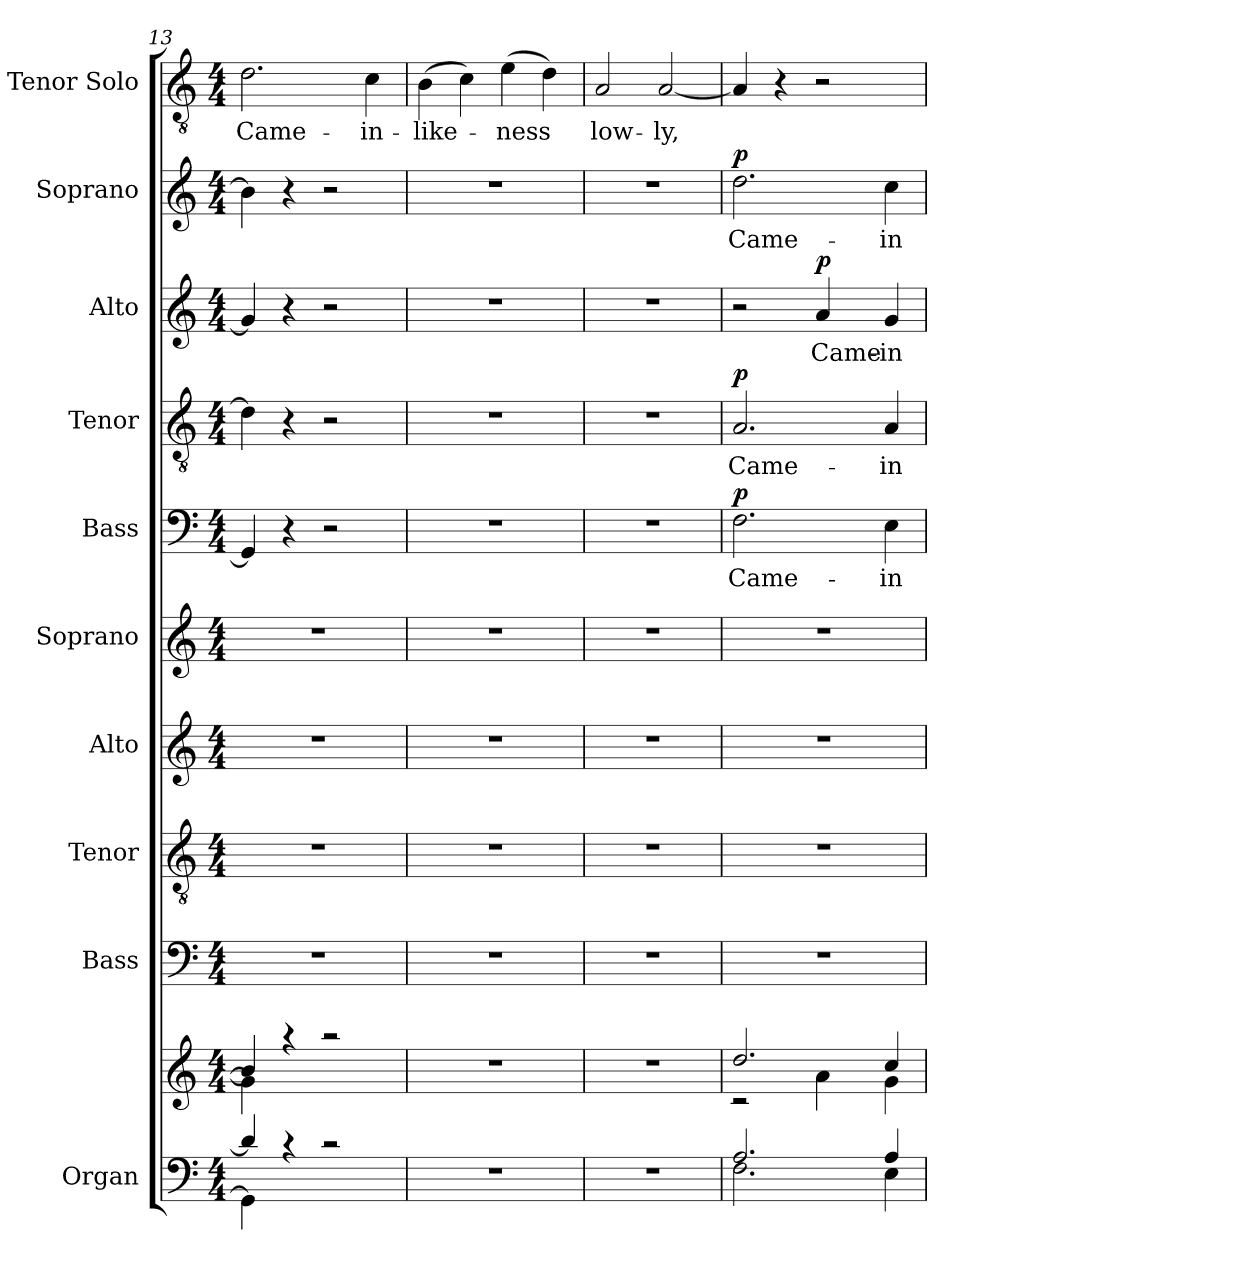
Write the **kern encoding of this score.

**kern	**kern	**kern	**kern	**kern	**kern	**kern	**text	**dynam	**kern	**text	**dynam	**kern	**text	**dynam	**kern	**text	**dynam	**kern	**text
*part10	*part10	*part9	*part8	*part7	*part6	*part5	*part5	*part5	*part4	*part4	*part4	*part3	*part3	*part3	*part2	*part2	*part2	*part1	*part1
*staff11	*staff10	*staff9	*staff8	*staff7	*staff6	*staff5	*staff5	*staff5	*staff4	*staff4	*staff4	*staff3	*staff3	*staff3	*staff2	*staff2	*staff2	*staff1	*staff1
*I"Organ	*	*I"Bass	*I"Tenor	*I"Alto	*I"Soprano	*I"Bass	*	*	*I"Tenor	*	*	*I"Alto	*	*	*I"Soprano	*	*	*I"Tenor Solo	*
*I'Org.	*	*I'B.	*I'T.	*I'A.	*I'S.	*I'B.	*	*	*I'T.	*	*	*I'A.	*	*	*I'S.	*	*	*I'T. Solo	*
*clefF4	*clefG2	*clefF4	*clefGv2	*clefG2	*clefG2	*clefF4	*	*	*clefGv2	*	*	*clefG2	*	*	*clefG2	*	*	*clefGv2	*
*	*	*	*ITrd7c12	*	*	*	*	*	*ITrd7c12	*	*	*	*	*	*	*	*	*ITrd7c12	*
*k[]	*k[]	*k[]	*k[]	*k[]	*k[]	*k[]	*	*	*k[]	*	*	*k[]	*	*	*k[]	*	*	*k[]	*
*C:	*C:	*C:	*C:	*C:	*C:	*C:	*	*	*C:	*	*	*C:	*	*	*C:	*	*	*C:	*
*M4/4	*M4/4	*M4/4	*M4/4	*M4/4	*M4/4	*M4/4	*	*	*M4/4	*	*	*M4/4	*	*	*M4/4	*	*	*M4/4	*
=13	=13	=13	=13	=13	=13	=13	=13	=13	=13	=13	=13	=13	=13	=13	=13	=13	=13	=13	=13
*^	*^	*	*	*	*	*	*	*	*	*	*	*	*	*	*	*	*	*	*
!	!	!	!	!	!	!	!	!	!	!	!	!	!	!	!	!	!	!	!	!	!LO:LY:b
4d/]	4GG\]	4b/]	4g\]	1r	1r	1r	1r	4GG/]	.	.	4D\]	.	.	4g/]	.	.	4b\]	.	.	2.D\	Came-
4rc	4ryy	4raa	4ryy	.	.	.	.	4r	.	.	4r	.	.	4r	.	.	4r	.	.	.	.
2rc	2ryy	2raa	2ryy	.	.	.	.	2r	.	.	2r	.	.	2r	.	.	2r	.	.	.	.
!	!	!	!	!	!	!	!	!	!	!	!	!	!	!	!	!	!	!	!	!	!LO:LY:b
.	.	.	.	.	.	.	.	.	.	.	.	.	.	.	.	.	.	.	.	4C\	-in-
*v	*v	*	*	*	*	*	*	*	*	*	*	*	*	*	*	*	*	*	*	*	*
*	*v	*v	*	*	*	*	*	*	*	*	*	*	*	*	*	*	*	*	*	*
=14	=14	=14	=14	=14	=14	=14	=14	=14	=14	=14	=14	=14	=14	=14	=14	=14	=14	=14	=14
!	!	!	!	!	!	!	!	!	!	!	!	!	!	!	!	!	!	!	!LO:LY:b
1r	1r	1r	1r	1r	1r	1r	.	.	1r	.	.	1r	.	.	1r	.	.	(>4BB\	-like-
.	.	.	.	.	.	.	.	.	.	.	.	.	.	.	.	.	.	4C\)	.
!	!	!	!	!	!	!	!	!	!	!	!	!	!	!	!	!	!	!	!LO:LY:b
.	.	.	.	.	.	.	.	.	.	.	.	.	.	.	.	.	.	(>4E\	-ness
.	.	.	.	.	.	.	.	.	.	.	.	.	.	.	.	.	.	4D\)	.
=15	=15	=15	=15	=15	=15	=15	=15	=15	=15	=15	=15	=15	=15	=15	=15	=15	=15	=15	=15
!	!	!	!	!	!	!	!	!	!	!	!	!	!	!	!	!	!	!	!LO:LY:b
1r	1r	1r	1r	1r	1r	1r	.	.	1r	.	.	1r	.	.	1r	.	.	2AA/	low-
!	!	!	!	!	!	!	!	!	!	!	!	!	!	!	!	!	!	!	!LO:LY:b
.	.	.	.	.	.	.	.	.	.	.	.	.	.	.	.	.	.	[<2AA/	-ly,
=16	=16	=16	=16	=16	=16	=16	=16	=16	=16	=16	=16	=16	=16	=16	=16	=16	=16	=16	=16
*^	*^	*	*	*	*	*	*	*	*	*	*	*	*	*	*	*	*	*	*
!	!	!	!	!	!	!	!	!	!LO:LY:b	!LO:DY:a	!	!LO:LY:b	!LO:DY:a	!	!	!	!	!LO:LY:b	!LO:DY:a	!	!
2.A/	2.F\	2.dd/	2rc	1r	1r	1r	1r	2.F\	Came-	p	2.AA/	Came-	p	2r	.	.	2.dd\	Came-	p	4AA/]	.
.	.	.	.	.	.	.	.	.	.	.	.	.	.	.	.	.	.	.	.	4r	.
!	!	!	!	!	!	!	!	!	!	!	!	!	!	!	!LO:LY:b	!LO:DY:a	!	!	!	!	!
.	.	.	4a\	.	.	.	.	.	.	.	.	.	.	4a/	Came-	p	.	.	.	2r	.
!	!	!	!	!	!	!	!	!	!LO:LY:b	!	!	!LO:LY:b	!	!	!LO:LY:b	!	!	!LO:LY:b	!	!	!
4A/	4E\	4cc/	4g\	.	.	.	.	4E\	-in-	.	4AA/	-in-	.	4g/	-in-	.	4cc\	-in-	.	.	.
*v	*v	*	*	*	*	*	*	*	*	*	*	*	*	*	*	*	*	*	*	*	*
*	*v	*v	*	*	*	*	*	*	*	*	*	*	*	*	*	*	*	*	*	*
=	=	=	=	=	=	=	=	=	=	=	=	=	=	=	=	=	=	=	=
*-	*-	*-	*-	*-	*-	*-	*-	*-	*-	*-	*-	*-	*-	*-	*-	*-	*-	*-	*-
